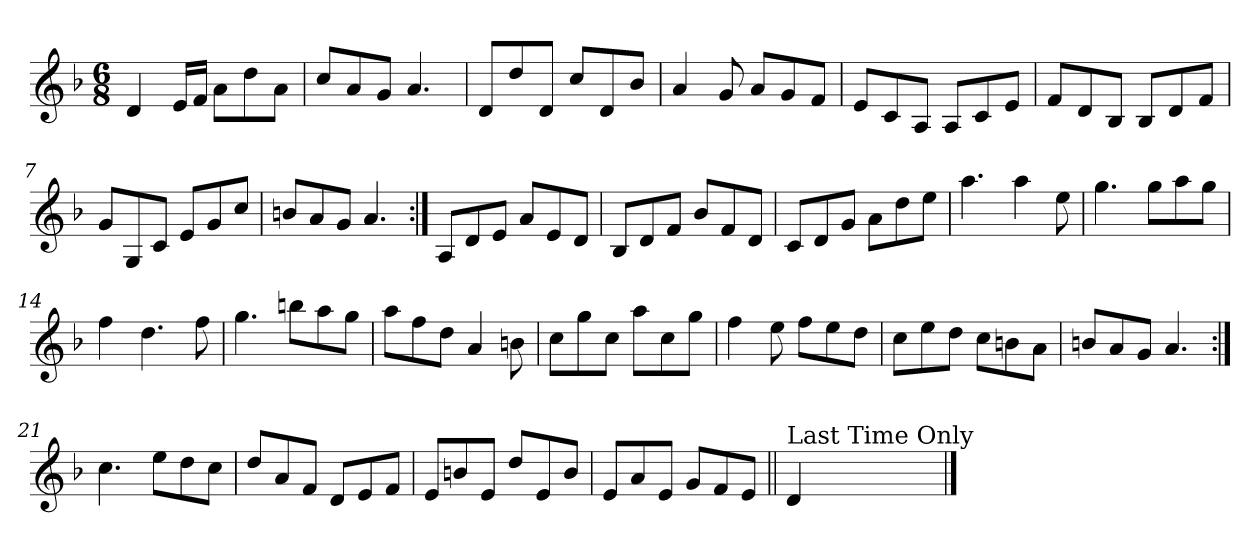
**kern
*part1
*staff1
*clefG2
*k[b-]
*d:
*M6/8
=1
4d/
16e/LL
16f/JJ
8a\L
8dd\
8a\J
=2
8cc/L
8a/
8g/J
4.a/
=3
8d/L
8dd/
8d/J
8cc/L
8d/
8b-/J
=4
4a/
8g/
8a/L
8g/
8f/J
!!LO:LB:g=z
=5
8e/L
8c/
8A/J
8A/L
8c/
8e/J
=6
8f/L
8d/
8B-/J
8B-/L
8d/
8f/J
=7
8g/L
8G/
8c/J
8e/L
8g/
8cc/J
=8
8bn/L
8a/
8g/J
4.a/
!!LO:LB:g=z
=9:|!
8A/L
8d/
8e/J
8a/L
8e/
8d/J
=10
8B-/L
8d/
8f/J
8b-/L
8f/
8d/J
=11
8c/L
8d/
8g/J
8a\L
8dd\
8ee\J
=12
4.aa\
4aa\
8ee\
!!LO:LB:g=z
=13
4.gg\
8gg\L
8aa\
8gg\J
=14
4ff\
4.dd\
8ff\
=15
4.gg\
8bbn\L
8aa\
8gg\J
=16
8aa\L
8ff\
8dd\J
4a/
8bn\
!!LO:LB:g=z
=17
8cc\L
8gg\
8cc\J
8aa\L
8cc\
8gg\J
=18
4ff\
8ee\
8ff\L
8ee\
8dd\J
=19
8cc\L
8ee\
8dd\J
8cc\L
8bn\
8a\J
=20
8bn/L
8a/
8g/J
4.a/
!!LO:LB:g=z
=21:|!
4.cc\
8ee\L
8dd\
8cc\J
=22
8dd/L
8a/
8f/J
8d/L
8e/
8f/J
=23
8e/L
8bn/
8e/J
8dd/L
8e/
8b/J
=24
8e/L
8a/
8e/J
8g/L
8f/
8e/J
=25||
!LO:TX:a:t=Last Time Only
4d/
==
*-
